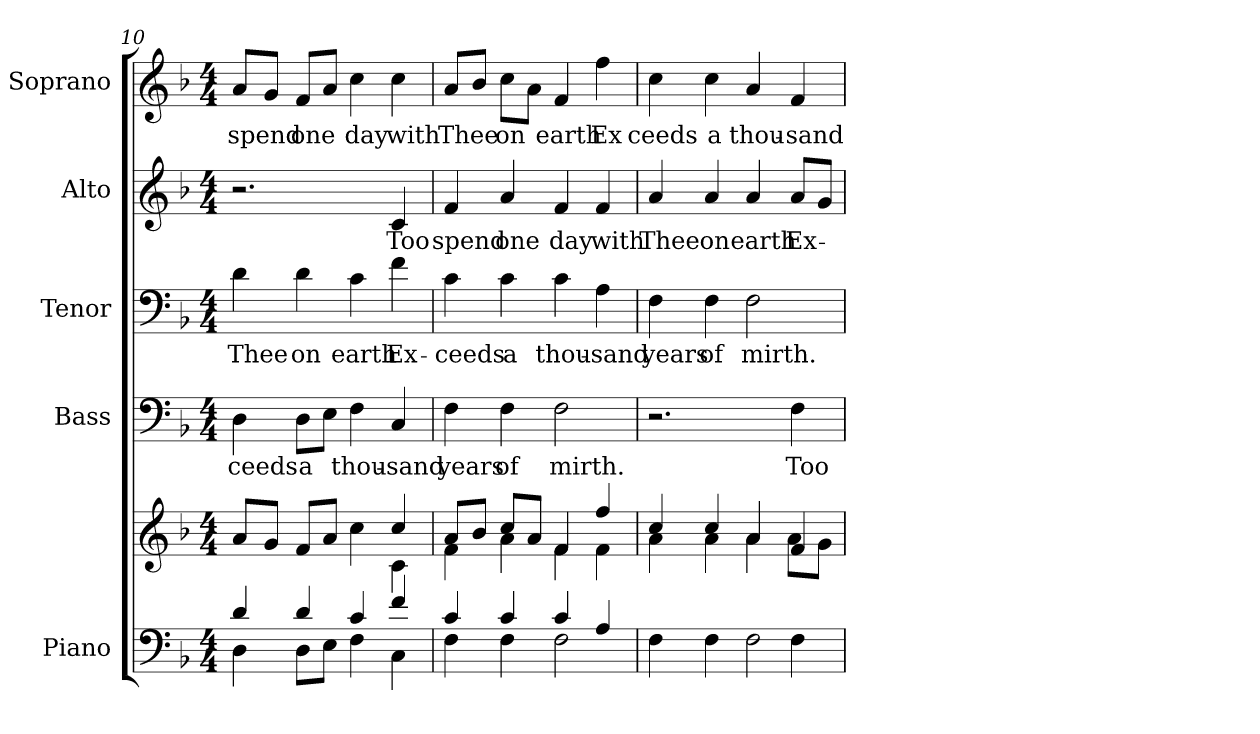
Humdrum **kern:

**kern	**kern	**kern	**text	**kern	**text	**kern	**text	**kern	**text
*part5	*part5	*part4	*part4	*part3	*part3	*part2	*part2	*part1	*part1
*staff6	*staff5	*staff4	*staff4	*staff3	*staff3	*staff2	*staff2	*staff1	*staff1
*I"Piano	*	*I"Bass	*	*I"Tenor	*	*I"Alto	*	*I"Soprano	*
*I'Pno.	*	*I'B.	*	*I'T.	*	*I'A.	*	*I'S.	*
*clefF4	*clefG2	*clefF4	*	*clefF4	*	*clefG2	*	*clefG2	*
*k[b-]	*k[b-]	*k[b-]	*	*k[b-]	*	*k[b-]	*	*k[b-]	*
*F:	*F:	*F:	*	*F:	*	*F:	*	*F:	*
*M4/4	*M4/4	*M4/4	*	*M4/4	*	*M4/4	*	*M4/4	*
=10	=10	=10	=10	=10	=10	=10	=10	=10	=10
*^	*^	*	*	*	*	*	*	*	*
!	!	!	!	!	!LO:LY:b:color=#000000	!	!	!	!	!	!
!	!	!	!	!	!	!	!LO:LY:b:color=#000000	!	!	!	!
!	!	!	!	!	!	!	!	!	!	!	!LO:LY:b:color=#000000
4di/	4Di\	8ai/L	2.ryy	4Di\	-ceeds	4di\	Thee	2.r	.	8ai/L	spend
.	.	8gi/J	.	.	.	.	.	.	.	8gi/J	.
!	!	!	!	!	!LO:LY:b:color=#000000	!	!	!	!	!	!
!	!	!	!	!	!	!	!LO:LY:b:color=#000000	!	!	!	!
!	!	!	!	!	!	!	!	!	!	!	!LO:LY:b:color=#000000
4di/	8Di\L	8fi/L	.	8Di\L	a	4di\	on	.	.	8fi/L	one
.	8Ei\J	8ai/J	.	8Ei\J	.	.	.	.	.	8ai/J	.
!	!	!	!	!	!LO:LY:b:color=#000000	!	!	!	!	!	!
!	!	!	!	!	!	!	!LO:LY:b:color=#000000	!	!	!	!
!	!	!	!	!	!	!	!	!	!	!	!LO:LY:b:color=#000000
4ci/	4Fi\	4cci\	.	4Fi\	thou-	4ci\	earth	.	.	4cci\	day
!	!	!	!	!	!LO:LY:b:color=#000000	!	!	!	!	!	!
!	!	!	!	!	!	!	!LO:LY:b:color=#000000	!	!	!	!
!	!	!	!	!	!	!	!	!	!LO:LY:b:color=#000000	!	!
!	!	!	!	!	!	!	!	!	!	!	!LO:LY:b:color=#000000
4fi/	4Ci\	4cci/	4ci\	4Ci/	-sand	4fi\	Ex-	4ci/	Too	4cci\	with
=11	=11	=11	=11	=11	=11	=11	=11	=11	=11	=11	=11
!	!	!	!	!	!LO:LY:b:color=#000000	!	!	!	!	!	!
!	!	!	!	!	!	!	!LO:LY:b:color=#000000	!	!	!	!
!	!	!	!	!	!	!	!	!	!LO:LY:b:color=#000000	!	!
!	!	!	!	!	!	!	!	!	!	!	!LO:LY:b:color=#000000
4ci/	4Fi\	8ai/L	4fi\	4Fi\	years	4ci\	-ceeds	4fi/	spend	8ai/L	Thee
.	.	8b-i/J	.	.	.	.	.	.	.	8b-i/J	.
!	!	!	!	!	!LO:LY:b:color=#000000	!	!	!	!	!	!
!	!	!	!	!	!	!	!LO:LY:b:color=#000000	!	!	!	!
!	!	!	!	!	!	!	!	!	!LO:LY:b:color=#000000	!	!
!	!	!	!	!	!	!	!	!	!	!	!LO:LY:b:color=#000000
4ci/	4Fi\	8cci/L	4ai\	4Fi\	of	4ci\	a	4ai/	one	8cci\L	on
.	.	8ai/J	.	.	.	.	.	.	.	8ai\J	.
!	!	!	!	!	!LO:LY:b:color=#000000	!	!	!	!	!	!
!	!	!	!	!	!	!	!LO:LY:b:color=#000000	!	!	!	!
!	!	!	!	!	!	!	!	!	!LO:LY:b:color=#000000	!	!
!	!	!	!	!	!	!	!	!	!	!	!LO:LY:b:color=#000000
4ci/	2Fi\	4fi/	4fi\	2Fi\	mirth.	4ci\	thou-	4fi/	day	4fi/	earth
!	!	!	!	!	!	!	!LO:LY:b:color=#000000	!	!	!	!
!	!	!	!	!	!	!	!	!	!LO:LY:b:color=#000000	!	!
!	!	!	!	!	!	!	!	!	!	!	!LO:LY:b:color=#000000
4Ai/	.	4ffi/	4fi\	.	.	4Ai\	-sand	4fi/	with	4ffi\	Ex
=12	=12	=12	=12	=12	=12	=12	=12	=12	=12	=12	=12
!	!	!	!	!	!	!	!LO:LY:b:color=#000000	!	!	!	!
!	!	!	!	!	!	!	!	!	!LO:LY:b:color=#000000	!	!
!	!	!	!	!	!	!	!	!	!	!	!LO:LY:b:color=#000000
4Fi\	2.ryy	4cci/	4ai\	2.r	.	4Fi\	years	4ai/	Thee	4cci\	ceeds
!	!	!	!	!	!	!	!LO:LY:b:color=#000000	!	!	!	!
!	!	!	!	!	!	!	!	!	!LO:LY:b:color=#000000	!	!
!	!	!	!	!	!	!	!	!	!	!	!LO:LY:b:color=#000000
4Fi\	.	4cci/	4ai\	.	.	4Fi\	of	4ai/	on	4cci\	a
!	!	!	!	!	!	!	!LO:LY:b:color=#000000	!	!	!	!
!	!	!	!	!	!	!	!	!	!LO:LY:b:color=#000000	!	!
!	!	!	!	!	!	!	!	!	!	!	!LO:LY:b:color=#000000
2Fi\	.	4ai/	4ai\	.	.	2Fi\	mirth.	4ai/	earth	4ai/	thou-
!	!	!	!	!	!LO:LY:b:color=#000000	!	!	!	!	!	!
!	!	!	!	!	!	!	!	!	!LO:LY:b:color=#000000	!	!
!	!	!	!	!	!	!	!	!	!	!	!LO:LY:b:color=#000000
.	4Fi\	4fi/	8ai\L	4Fi\	Too	.	.	8ai/L	Ex-	4fi/	-sand
.	.	.	8gi\J	.	.	.	.	8gi/J	.	.	.
*v	*v	*	*	*	*	*	*	*	*	*	*
*	*v	*v	*	*	*	*	*	*	*	*
=	=	=	=	=	=	=	=	=	=
*-	*-	*-	*-	*-	*-	*-	*-	*-	*-
